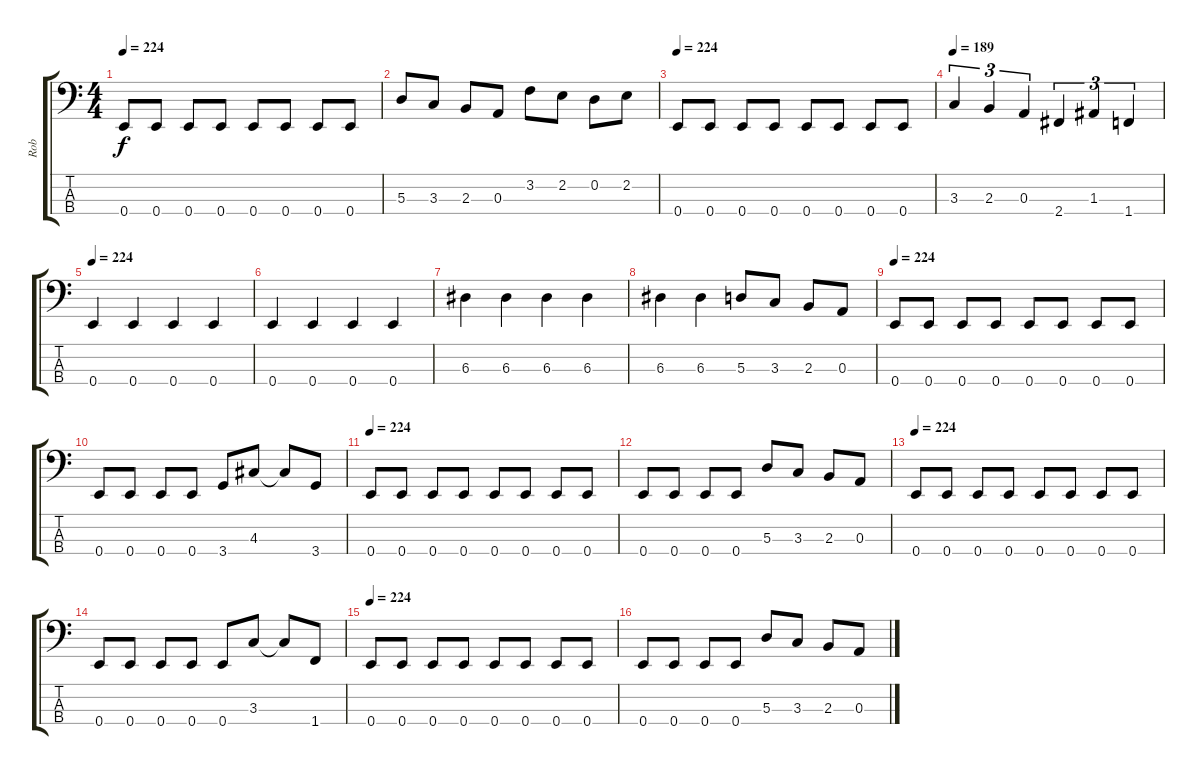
\track ("Rob" "Rob") {instrument electricbassfinger}
\staff {score tabs}
\tuning (G2 D2 A1 E1) {hide}
\ts (4 4)
\tempo 224
\clef f4
\ks c
0.4.8{dy f} 0.4.8 0.4.8 0.4.8 0.4.8 0.4.8 0.4.8 0.4.8 |
5.3.8 3.3.8 2.3.8 0.3.8 3.2.8 2.2.8 0.2.8 2.2.8 |
\tempo 224
0.4.8 0.4.8 0.4.8 0.4.8 0.4.8 0.4.8 0.4.8 0.4.8 |
\tempo 189
3.3.4{tu (3 2)} 2.3.4{tu (3 2)} 0.3.4{tu (3 2)} 2.4.4{tu (3 2)} 1.3.4{tu (3 2)} 1.4.4{tu (3 2)} |
\tempo 224
0.4.4 0.4.4 0.4.4 0.4.4 |
0.4.4 0.4.4 0.4.4 0.4.4 |
6.3.4 6.3.4 6.3.4 6.3.4 |
6.3.4 6.3.4 5.3.8 3.3.8 2.3.8 0.3.8 |
\tempo 224
0.4.8 0.4.8 0.4.8 0.4.8 0.4.8 0.4.8 0.4.8 0.4.8 |
0.4.8 0.4.8 0.4.8 0.4.8 3.4.8 4.3.8 4.3{t}.8 3.4.8 |
\tempo 224
0.4.8 0.4.8 0.4.8 0.4.8 0.4.8 0.4.8 0.4.8 0.4.8 |
0.4.8 0.4.8 0.4.8 0.4.8 5.3.8 3.3.8 2.3.8 0.3.8 |
\tempo 224
0.4.8 0.4.8 0.4.8 0.4.8 0.4.8 0.4.8 0.4.8 0.4.8 |
0.4.8 0.4.8 0.4.8 0.4.8 0.4.8 3.3.8 3.3{t}.8 1.4.8 |
\tempo 224
0.4.8 0.4.8 0.4.8 0.4.8 0.4.8 0.4.8 0.4.8 0.4.8 |
0.4.8 0.4.8 0.4.8 0.4.8 5.3.8 3.3.8 2.3.8 0.3.8
